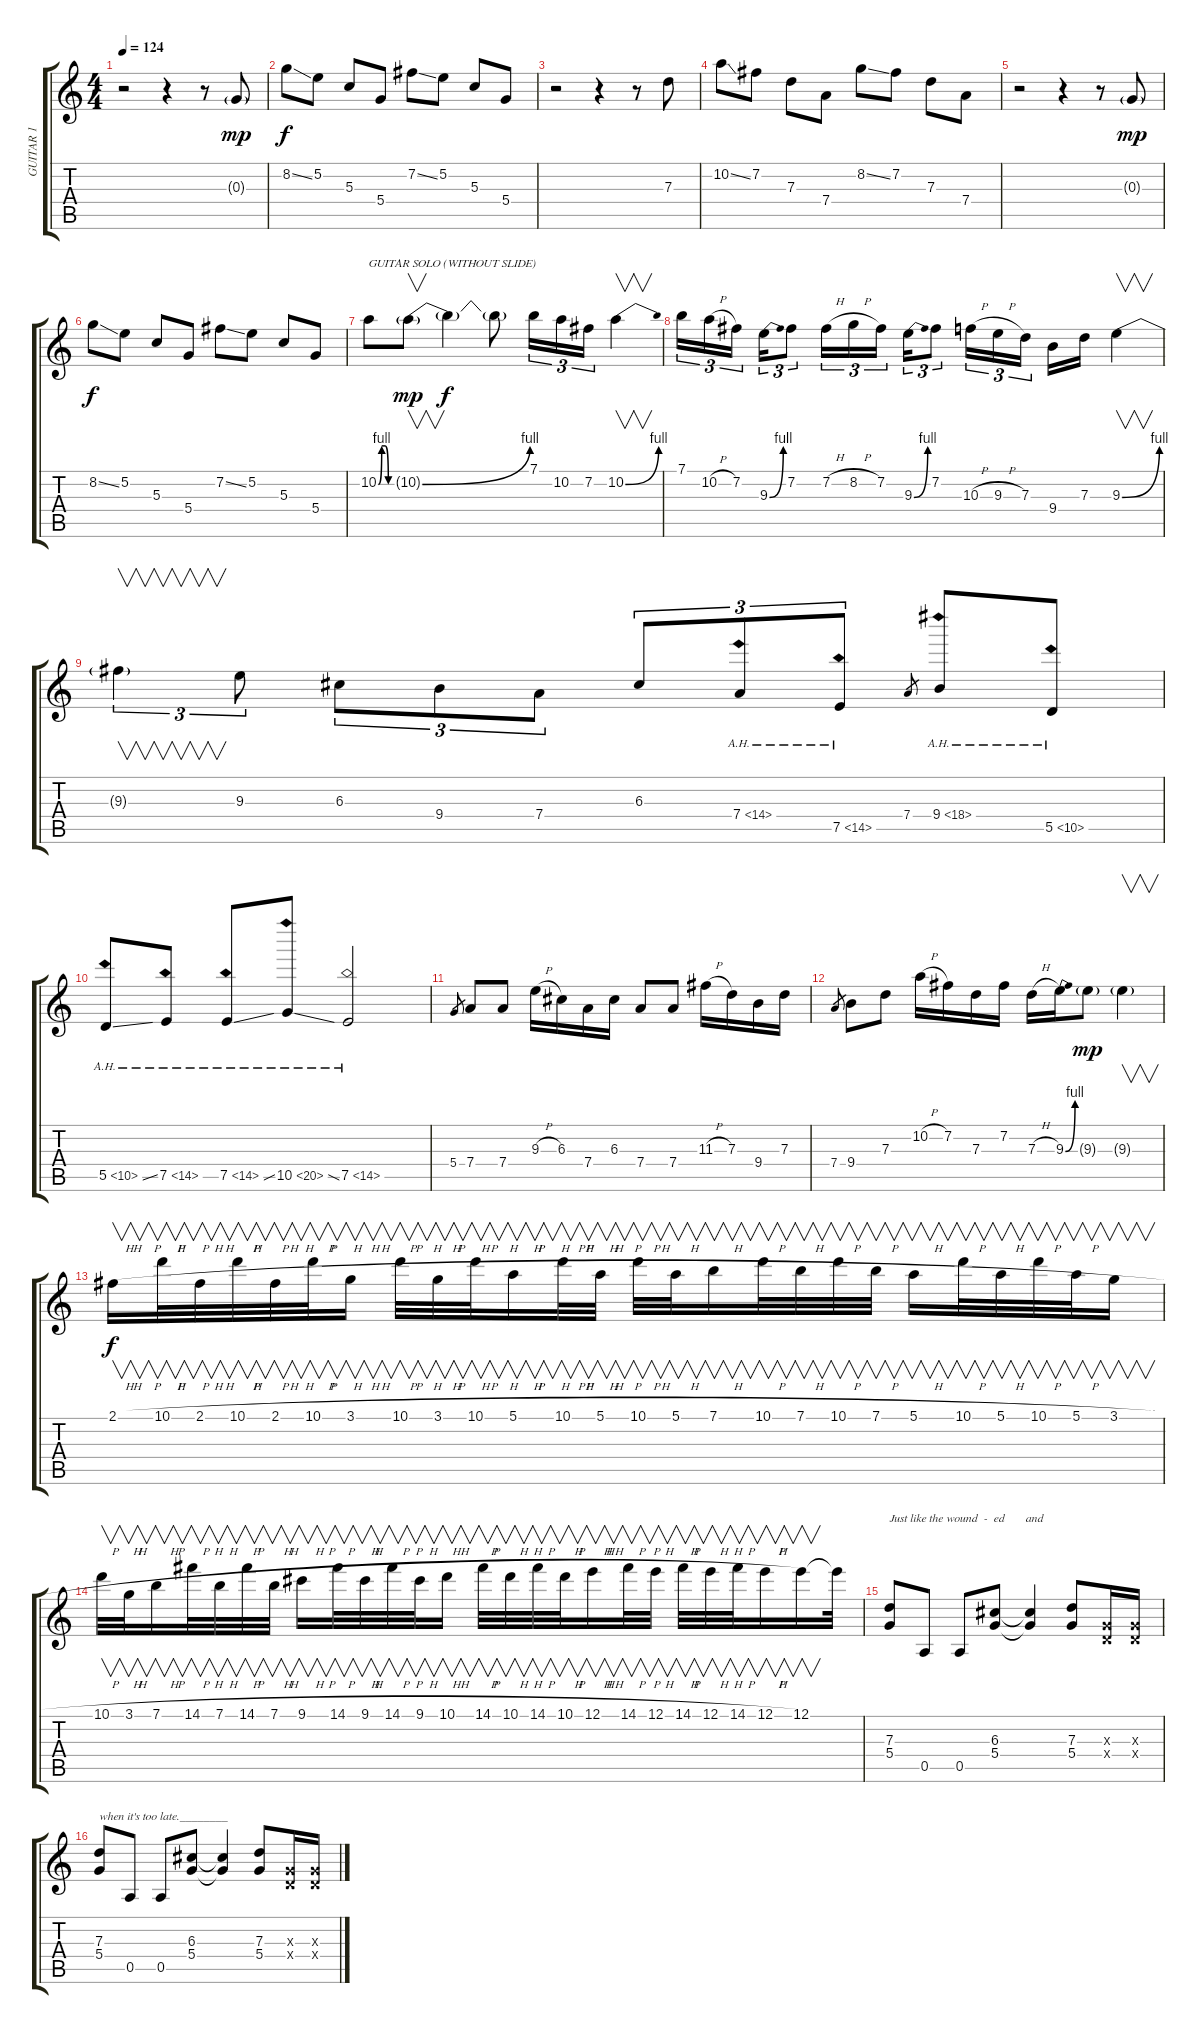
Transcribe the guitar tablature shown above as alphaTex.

\track ("GUITAR 1" "GUITAR 1") {instrument overdrivenguitar}
\staff {score tabs}
\tuning (E4 B3 G3 D3 A2 E2) {hide}
\ts (4 4)
\tempo 124
\clef g2
\ks c
r.2{dy f} r.4 r.8 0.3{g}.8{dy mp} |
8.2{ss}.8{dy f} 5.2.8 5.3.8 5.4.8 7.2{ss}.8 5.2.8 5.3.8 5.4.8 |
r.2 r.4 r.8 7.3.8 |
10.2{ss}.8 7.2.8 7.3.8 7.4.8 8.2{ss}.8 7.2.8 7.3.8 7.4.8 |
r.2 r.4 r.8 0.3{g}.8{dy mp} |
8.2{ss}.8{dy f} 5.2.8 5.3.8 5.4.8 7.2{ss}.8 5.2.8 5.3.8 5.4.8 |
10.2{be (custom 0 0 15 4 30 4 45 0 60 0)}.8{txt "GUITAR SOLO (WITHOUT SLIDE)"} 10.2{be (bend 0 0 60 4) g}.8{v dy mp} 10.2{t}.4{dy f} 10.2{t}.8 7.1.16{tu (3 2)} 10.2.16{tu (3 2)} 7.2.16{tu (3 2)} 10.2{be (bend 0 0 60 4)}.4{v} |
7.1.16{tu (3 2)} 10.2{h}.16{tu (3 2)} 7.2.16{tu (3 2)} 9.3{be (bend 0 0 60 4)}.16{tu (3 2)} 7.2.8{tu (3 2)} 7.2{h}.16{tu (3 2)} 8.2{h}.16{tu (3 2)} 7.2.16{tu (3 2)} 9.3{be (bend 0 0 60 4)}.16{tu (3 2)} 7.2.8{tu (3 2)} 10.3{h}.16{tu (3 2)} 9.3{h}.16{tu (3 2)} 7.3.16{tu (3 2)} 9.4.16 7.3.16 9.3{be (bend 0 0 60 4)}.4{v} |
9.3{t}.4{v tu (3 2)} 9.3.8{tu (3 2)} 6.3.8{tu (3 2)} 9.4.8{tu (3 2)} 7.4.8{tu (3 2)} 6.3.8{tu (3 2)} 7.4{ah 7}.8{tu (3 2)} 7.5{ah 7}.8{tu (3 2)} 7.4.8{gr} 9.4{ah 9}.8 5.5{ah 5}.8 |
5.5{ah 5 ss}.8 7.5{ah 7}.8 7.5{ah 7 ss}.8 10.5{ah 10 ss}.8 7.5{ah 7}.2 |
5.4.8{gr} 7.4.8 7.4.8 9.3{h}.16 6.3.16 7.4.16 6.3.16 7.4.8 7.4.8 11.3{h}.16 7.3.16 9.4.16 7.3.16 |
7.4.8{gr} 9.4.8 7.3.8 10.2{h}.16 7.2.16 7.3.16 7.2.16 7.3{h}.16 9.3{be (bend 0 0 60 4)}.16 9.3{g}.8{dy mp} 9.3{g}.4{v} |
2.1{h}.16{v dy f} 10.1{h}.32{v} 2.1{h}.32{v} 10.1{h}.32{v} 2.1{h}.32{v} 10.1{h}.32{v} 3.1{h}.16{v} 10.1{h}.32{v} 3.1{h}.32{v} 10.1{h}.32{v} 5.1{h}.16{v} 10.1{h}.32{v} 5.1{h}.32{v} 10.1{h}.32{v} 5.1{h}.32{v} 7.1{h}.16{v} 10.1{h}.32{v} 7.1{h}.32{v} 10.1{h}.32{v} 7.1{h}.32{v} 5.1{h}.16{v} 10.1{h}.32{v} 5.1{h}.32{v} 10.1{h}.32{v} 5.1{h}.32{v} 3.1{h}.16{v} |
10.1{h}.32{v} 3.1{h}.32{v} 7.1{h}.16{v} 14.1{h}.32{v} 7.1{h}.32{v} 14.1{h}.32{v} 7.1{h}.32{v} 9.1{h}.16{v} 14.1{h}.32{v} 9.1{h}.32{v} 14.1{h}.32{v} 9.1{h}.32{v} 10.1{h}.16{v} 14.1{h}.32{v} 10.1{h}.32{v} 14.1{h}.32{v} 10.1{h}.32{v} 12.1{h}.16{v} 14.1{h}.32{v} 12.1{h}.32{v} 14.1{h}.32{v} 12.1{h}.32{v} 14.1{h}.32{v} 12.1{h}.16{v} 12.1.16{v} 12.1{t}.32 |
(7.3 5.4).8{txt "Just like the wound  -  ed       and"} 0.5.8 0.5.8 (6.3 5.4).8 (6.3{t} 5.4{t}).4 (7.3 5.4).8 (0.3{x} 0.4{x}).16 (0.3{x} 0.4{x}).16 |
(7.3 5.4).8{txt "when it's too late.________"} 0.5.8 0.5.8 (6.3 5.4).8 (6.3{t} 5.4{t}).4 (7.3 5.4).8 (0.3{x} 0.4{x}).16 (0.3{x} 0.4{x}).16
